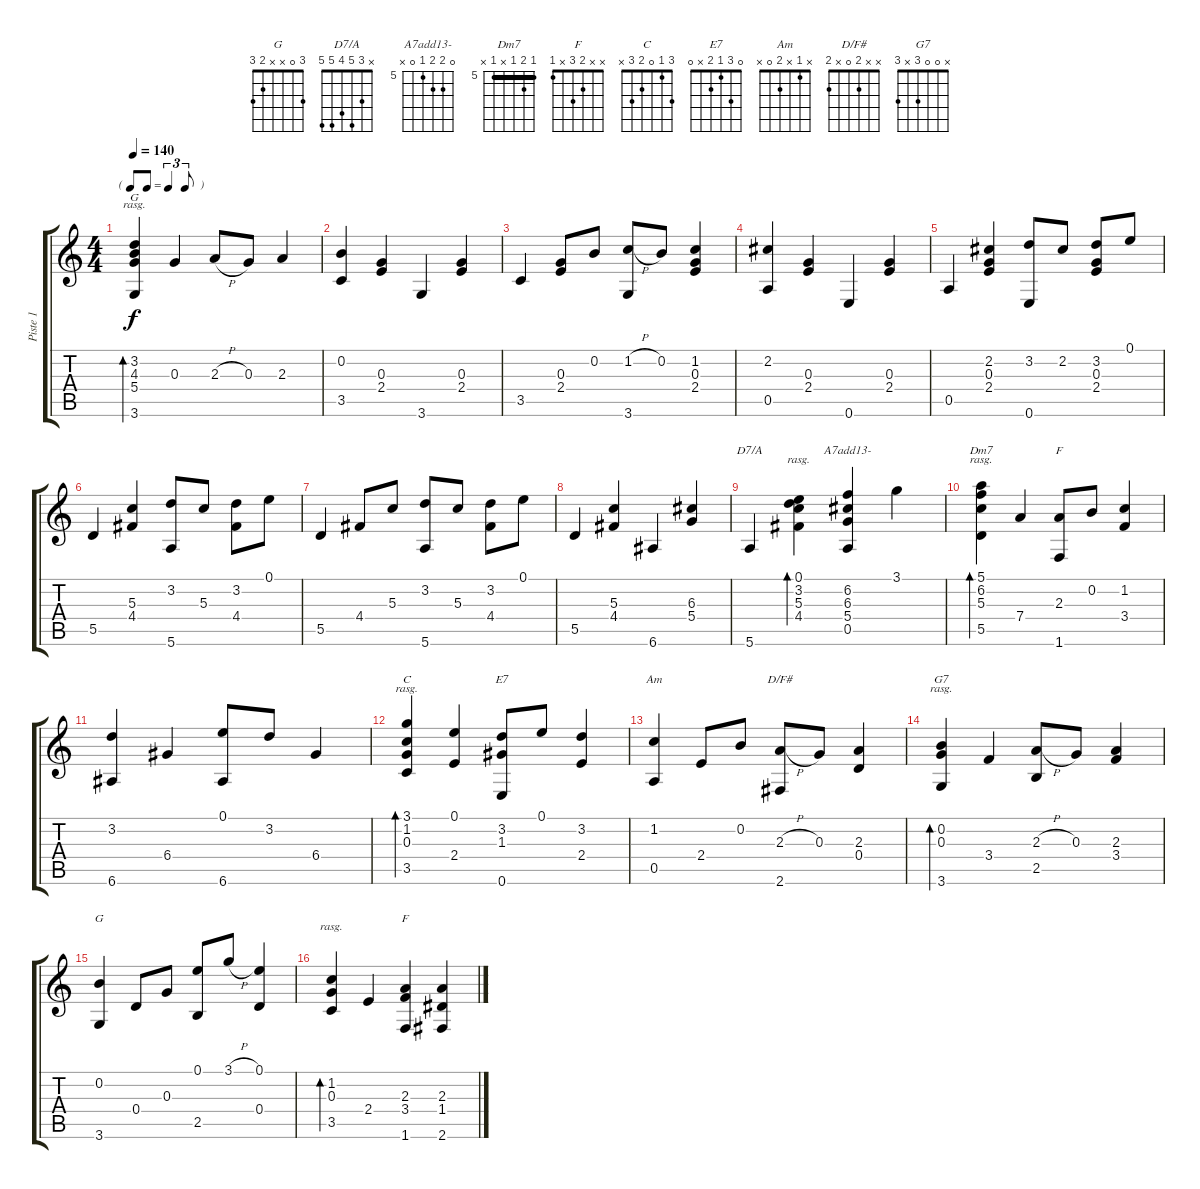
\track ("Piste 1" "Piste 1") {instrument acousticguitarnylon}
\staff {score tabs}
\tuning (E4 B3 G3 D3 A2 E2) {hide}
\chord ("G" x 3 4 5 x 3) {barre 3}
\chord ("D7/A" x 3 5 4 5 5)
\chord ("A7add13-" 0 6 6 5 0 x) {firstfret 5}
\chord ("Dm7" 5 6 5 x 5 x) {firstfret 5 barre 5}
\chord ("F" x 1 2 3 x 1) {barre 1}
\chord ("C" 3 1 0 2 3 x)
\chord ("E7" 0 3 1 2 x 0)
\chord ("Am" x 1 x 2 0 x)
\chord ("D/F#" x x 2 0 x 2)
\chord ("G7" x 0 0 3 x 3)
\chord ("G" 3 0 x x 2 3)
\chord ("F" x x 2 3 x 1)
\ts (4 4)
\tf triplet8th
\tempo 140
\clef g2
\ks c
(3.2 4.3 5.4 3.6).4{bd 480 ch "G" rasg ii dy f} 0.3.4 2.3{h}.8 0.3.8 2.3.4 |
(0.2 3.5).4 (0.3 2.4).4 3.6.4 (0.3 2.4).4 |
3.5.4 (0.3 2.4).8 0.2.8 (1.2{h} 3.6).8 0.2.8 (1.2 0.3 2.4).4 |
(2.2 0.5).4 (0.3 2.4).4 0.6.4 (0.3 2.4).4 |
0.5.4 (2.2 0.3 2.4).4 (3.2 0.6).8 2.2.8 (3.2 0.3 2.4).8 0.1.8 |
5.5.4 (5.3 4.4).4 (3.2 5.6).8 5.3.8 (3.2 4.4).8 0.1.8 |
5.5.4 4.4.8 5.3.8 (3.2 5.6).8 5.3.8 (3.2 4.4).8 0.1.8 |
5.5.4 (5.3 4.4).4 6.6.4 (6.3 5.4).4 |
5.6.4{ch "D7/A"} (0.1 3.2 5.3 4.4).4{bd 480 rasg ii} (6.2 6.3 5.4 0.5).4{ch "A7add13-"} 3.1.4 |
(5.1 6.2 5.3 5.5).4{bd 480 ch "Dm7" rasg ii} 7.4.4 (2.3 1.6).8{ch "F"} 0.2.8 (1.2 3.4).4 |
(3.2 6.6).4 6.4.4 (0.1 6.6).8 3.2.8 6.4.4 |
(3.1 1.2 0.3 3.5).4{bd 480 ch "C" rasg ii} (0.1 2.4).4 (3.2 1.3 0.6).8{ch "E7"} 0.1.8 (3.2 2.4).4 |
(1.2 0.5).4{ch "Am"} 2.4.8 0.2.8 (2.3{h} 2.6).8{ch "D/F#"} 0.3.8 (2.3 0.4).4 |
(0.2 0.3 3.6).4{bd 480 ch "G7" rasg ii} 3.4.4 (2.3{h} 2.5).8 0.3.8 (2.3 3.4).4 |
(0.2 3.6).4{ch "G"} 0.4.8 0.3.8 (0.1 2.5).8 3.1{h}.8 (0.1 0.4).4 |
(1.2 0.3 3.5).4{bd 480 rasg ii} 2.4.4 (2.3 3.4 1.6).4{ch "F"} (2.3 1.4 2.6).4
